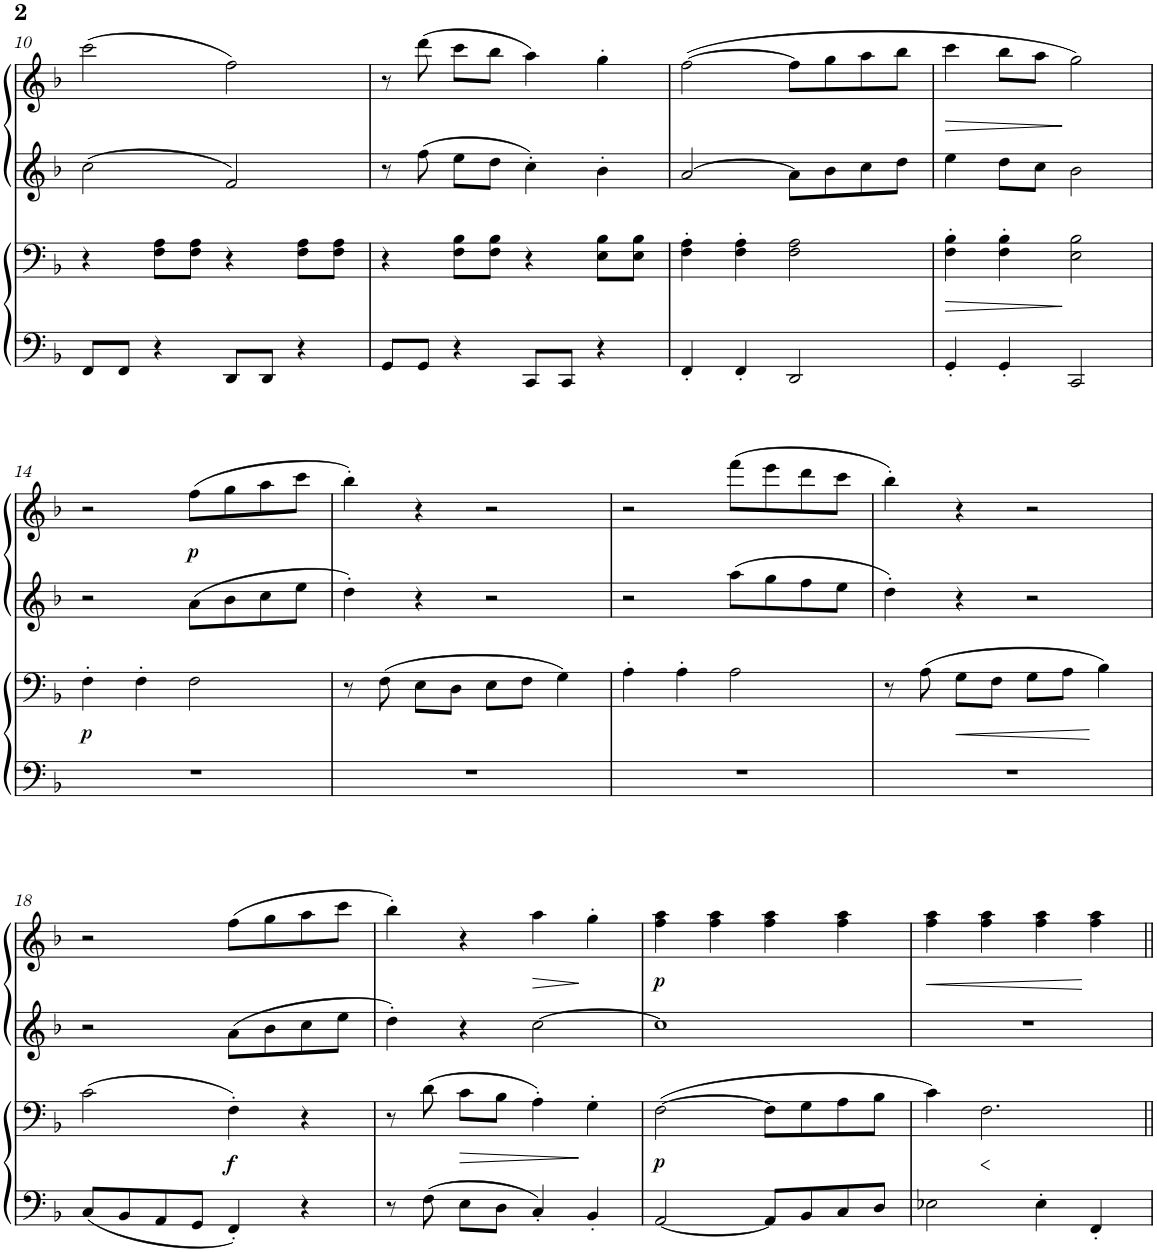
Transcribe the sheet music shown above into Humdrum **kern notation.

**kern	**kern	**dynam	**kern	**kern	**dynam
*part2	*part2	*part2	*part1	*part1	*part1
*staff4	*staff3	*staff3/4	*staff2	*staff1	*staff1/2
*I"Piano	*	*	*I"Piano	*	*
*I'Pno	*	*	*I'Pno	*	*
!!LO:PB:g=z
*clefF4	*clefF4	*	*clefG2	*clefG2	*
*k[b-]	*k[b-]	*	*k[b-]	*k[b-]	*
*M4/4	*M4/4	*	*M4/4	*M4/4	*
=10	=10	=10	=10	=10	=10
8FF/L	4r	.	2cc\	(>2ccc\	.
8FF/J	.	.	.	.	.
4r	8F\ 8A\L	.	.	.	.
.	8F\ 8A\J	.	.	.	.
8DD/L	4r	.	2f/	2ff\)	.
8DD/J	.	.	.	.	.
4r	8F\ 8A\L	.	.	.	.
.	8F\ 8A\J	.	.	.	.
=11	=11	=11	=11	=11	=11
8GG/L	4r	.	8r	8r	.
8GG/J	.	.	8ff\	(>8ddd\	.
4r	8F\ 8B-\L	.	8ee\L	8ccc\L	.
.	8F\ 8B-\J	.	8dd\J	8bb-\J	.
8CC/L	4r	.	4cc'\	4aa\)	.
8CC/J	.	.	.	.	.
4r	8E\ 8B-\L	.	4b-'\	4gg'\	.
.	8E\ 8B-\J	.	.	.	.
=12	=12	=12	=12	=12	=12
4FF'/	4F\' 4A\'	.	[>2a/	(>[>2ff\	.
4FF'/	4F\' 4A\'	.	.	.	.
2DD/	2F\ 2A\	.	8a\L]	8ff\L]	.
.	.	.	8b-\	8gg\	.
.	.	.	8cc\	8aa\	.
.	.	.	8dd\J	8bb-\J	.
=13	=13	=13	=13	=13	=13
!	!	!LO:HP:b	!	!	!LO:HP:b
4GG'/	4F\' 4B-\'	>	4ee\	4ccc\	>
4GG'/	4F\' 4B-\'	.	8dd\L	8bb-\L	.
.	.	.	8cc\J	8aa\J	.
2CC/	2E\ 2B-\	.	2b-\	2gg\)	]
!!LO:LB:g=z
=14	=14	=14	=14	=14	=14
!	!	!LO:DY:b	!	!	!
1r	4F'\	p	2r	2r	.
.	4F'\	.	.	.	.
!	!	!	!	!	!LO:DY:b
.	2F\	.	8a\L	(>8ff\L	p
.	.	.	8b-\	8gg\	.
.	.	.	8cc\	8aa\	.
.	.	.	8ee\J	8ccc\J	.
=15	=15	=15	=15	=15	=15
1r	8r	.	4dd'\	4bb-'\)	.
.	(>8F\	.	.	.	.
.	8E\L	.	4r	4r	.
.	8D\J	.	.	.	.
.	8E\L	.	2r	2r	.
.	8F\J	.	.	.	.
.	4G\)	.	.	.	.
=16	=16	=16	=16	=16	=16
1r	4A'\	.	2r	2r	.
.	4A'\	.	.	.	.
.	2A\	.	8aa\L	(>8fff\L	.
.	.	.	8gg\	8eee\	.
.	.	.	8ff\	8ddd\	.
.	.	.	8ee\J	8ccc\J	.
=17	=17	=17	=17	=17	=17
1r	8r	.	4dd'\	4bb-'\)	.
.	(>8A\	.	.	.	.
!	!	!LO:HP:b	!	!	!
.	8G\L	<	4r	4r	.
.	8F\J	.	.	.	.
.	8G\L	.	2r	2r	.
.	8A\J	.	.	.	.
.	4B-\)	]	.	.	.
!!LO:LB:g=z
=18	=18	=18	=18	=18	=18
8C/L	(>2c\	.	2r	2r	.
8BB-/	.	.	.	.	.
8AA/	.	.	.	.	.
8GG/J	.	.	.	.	.
!	!	!LO:DY:b	!	!	!
4FF'/	4F'\)	f	8a\L	(>8ff\L	.
.	.	.	8b-\	8gg\	.
4r	4r	.	8cc\	8aa\	.
.	.	.	8ee\J	8ccc\J	.
=19	=19	=19	=19	=19	=19
8r	8r	.	4dd'\	4bb-'\)	.
8F\	(>8d\	.	.	.	.
!	!	!LO:HP:b	!	!	!
8E\L	8c\L	>	4r	4r	.
8D\J	8B-\J	.	.	.	.
!	!	!	!	!	!LO:HP:b
4C'/	4A'\)	.	[>2cc\	4aa\	>
4BB-'/	4G'\	[	.	4gg'\	]
=20	=20	=20	=20	=20	=20
!	!	!LO:DY:b	!	!	!LO:DY:b
[<2AA/	(>[>2F\	p	1cc]	4ff\ 4aa\	p
.	.	.	.	4ff\ 4aa\	.
8AA/L]	8F\L]	.	.	4ff\ 4aa\	.
8BB-/	8G\	.	.	.	.
8C/	8A\	.	.	4ff\ 4aa\	.
8D/J	8B-\J	.	.	.	.
=21	=21	=21	=21	=21	=21
!	!	!	!	!	!LO:HP:b
2E-X\	4c\)	.	1r	4ff\ 4aa\	<
.	2.F\	]	.	4ff\ 4aa\	.
4E-'\	.	.	.	4ff\ 4aa\	.
4FF'/	.	.	.	4ff\ 4aa\	[
=||	=||	=||	=||	=||	=||
*-	*-	*-	*-	*-	*-
